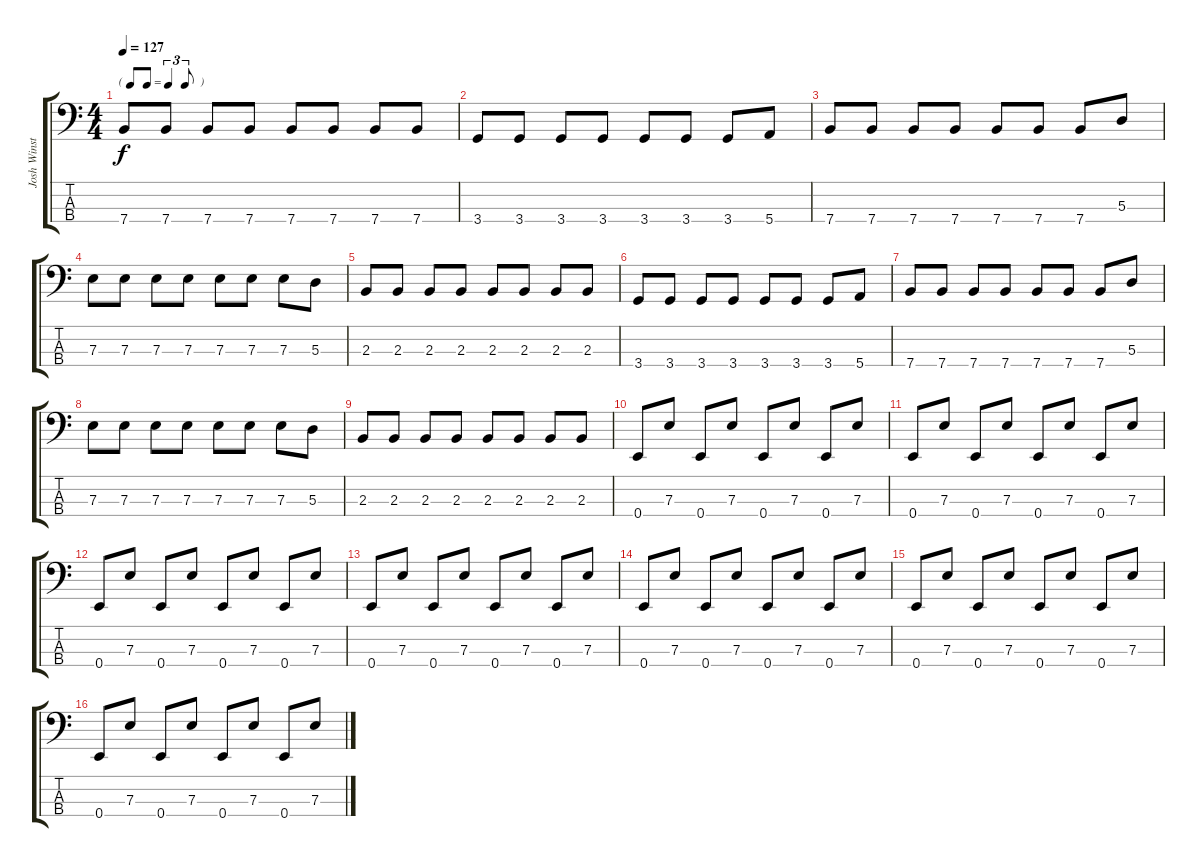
\track ("Josh Winstead" "Josh Winst") {instrument electricbassfinger}
\staff {score tabs}
\tuning (G2 D2 A1 E1) {hide}
\ts (4 4)
\tf triplet8th
\tempo 127
\clef f4
\ks c
7.4.8{dy f} 7.4.8 7.4.8 7.4.8 7.4.8 7.4.8 7.4.8 7.4.8 |
3.4.8 3.4.8 3.4.8 3.4.8 3.4.8 3.4.8 3.4.8 5.4.8 |
7.4.8 7.4.8 7.4.8 7.4.8 7.4.8 7.4.8 7.4.8 5.3.8 |
7.3.8 7.3.8 7.3.8 7.3.8 7.3.8 7.3.8 7.3.8 5.3.8 |
2.3.8 2.3.8 2.3.8 2.3.8 2.3.8 2.3.8 2.3.8 2.3.8 |
3.4.8 3.4.8 3.4.8 3.4.8 3.4.8 3.4.8 3.4.8 5.4.8 |
7.4.8 7.4.8 7.4.8 7.4.8 7.4.8 7.4.8 7.4.8 5.3.8 |
7.3.8 7.3.8 7.3.8 7.3.8 7.3.8 7.3.8 7.3.8 5.3.8 |
2.3.8 2.3.8 2.3.8 2.3.8 2.3.8 2.3.8 2.3.8 2.3.8 |
0.4.8 7.3.8 0.4.8 7.3.8 0.4.8 7.3.8 0.4.8 7.3.8 |
0.4.8 7.3.8 0.4.8 7.3.8 0.4.8 7.3.8 0.4.8 7.3.8 |
0.4.8 7.3.8 0.4.8 7.3.8 0.4.8 7.3.8 0.4.8 7.3.8 |
0.4.8 7.3.8 0.4.8 7.3.8 0.4.8 7.3.8 0.4.8 7.3.8 |
0.4.8 7.3.8 0.4.8 7.3.8 0.4.8 7.3.8 0.4.8 7.3.8 |
0.4.8 7.3.8 0.4.8 7.3.8 0.4.8 7.3.8 0.4.8 7.3.8 |
0.4.8 7.3.8 0.4.8 7.3.8 0.4.8 7.3.8 0.4.8 7.3.8
